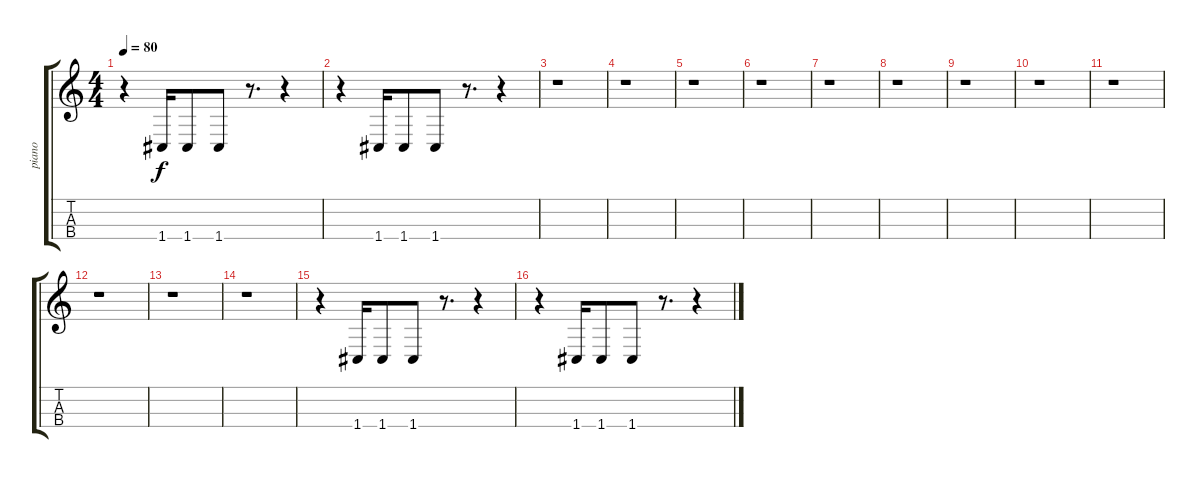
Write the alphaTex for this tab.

\track ("piano" "piano") {instrument acousticgrandpiano}
\staff {score tabs}
\tuning (Eb4 Bb3 F3 C3) {hide}
\ts (4 4)
\tempo 80
\clef g2
\ks c
r.4{dy f} 1.4.16 1.4.8 1.4.8 r.8{d} r.4 |
r.4 1.4.16 1.4.8 1.4.8 r.8{d} r.4 |
r.1 |
r.1 |
r.1 |
r.1 |
r.1 |
r.1 |
r.1 |
r.1 |
r.1 |
r.1 |
r.1 |
r.1 |
r.4 1.4.16 1.4.8 1.4.8 r.8{d} r.4 |
r.4 1.4.16 1.4.8 1.4.8 r.8{d} r.4
